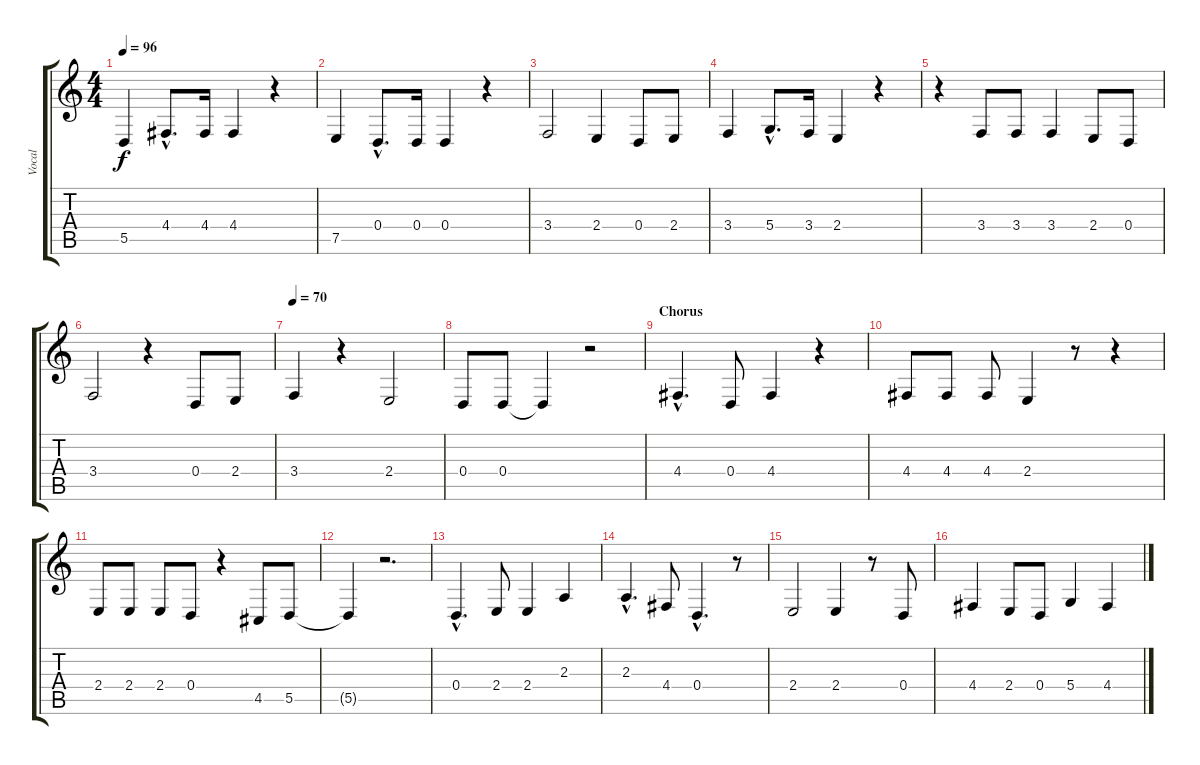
\track ("Vocal" "Vocal") {instrument trombone}
\staff {score tabs}
\tuning (E4 B3 G3 D3 A2 E2) {hide}
\ts (4 4)
\tempo 96
\clef g2
\ks c
5.5.4{dy f} 4.4{hac}.8{d} 4.4.16 4.4.4 r.4 |
7.5.4 0.4{hac}.8{d} 0.4.16 0.4.4 r.4 |
3.4.2 2.4.4 0.4.8 2.4.8 |
3.4.4 5.4{hac}.8{d} 3.4.16 2.4.4 r.4 |
r.4 3.4.8 3.4.8 3.4.4 2.4.8 0.4.8 |
3.4.2 r.4 0.4.8 2.4.8 |
\tempo 70
3.4.4 r.4 2.4.2 |
0.4.8 0.4.8 0.4{t}.4 r.2 |
\section ("" "Chorus")
4.4{hac}.4{d} 0.4.8 4.4.4 r.4 |
4.4.8 4.4.8 4.4.8 2.4.4 r.8 r.4 |
2.4.8 2.4.8 2.4.8 0.4.8 r.4 4.5.8 5.5.8 |
5.5{t}.4 r.2{d} |
0.4{hac}.4{d} 2.4.8 2.4.4 2.3.4 |
2.3{hac}.4{d} 4.4.8 0.4{hac}.4{d} r.8 |
2.4.2 2.4.4 r.8 0.4.8 |
4.4.4 2.4.8 0.4.8 5.4.4 4.4.4
